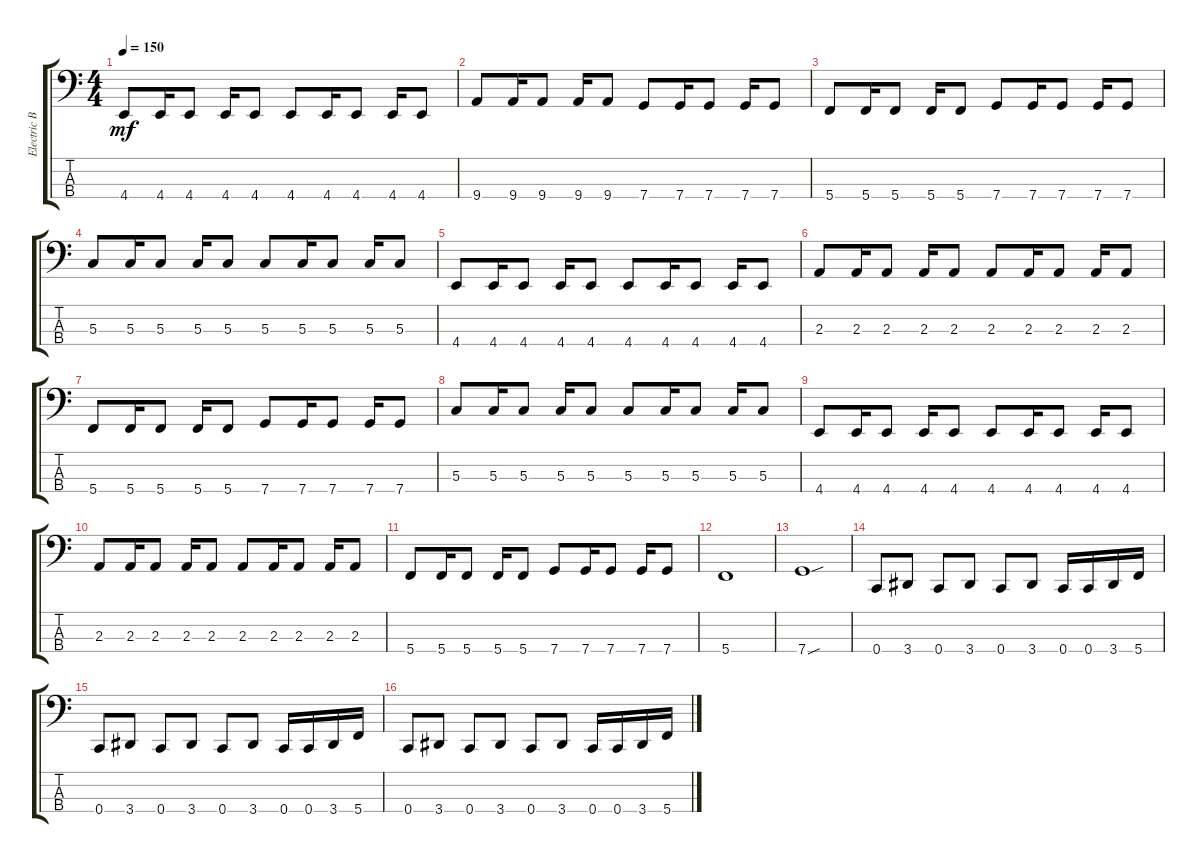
\track ("Electric Bass" "Electric B") {instrument electricbassfinger}
\staff {score tabs}
\tuning (F2 C2 G1 C1) {hide}
\ts (4 4)
\tempo 150
\clef f4
\ks c
4.4.8{dy mf} 4.4.16 4.4.8 4.4.16 4.4.8 4.4.8 4.4.16 4.4.8 4.4.16 4.4.8 |
9.4.8 9.4.16 9.4.8 9.4.16 9.4.8 7.4.8 7.4.16 7.4.8 7.4.16 7.4.8 |
5.4.8 5.4.16 5.4.8 5.4.16 5.4.8 7.4.8 7.4.16 7.4.8 7.4.16 7.4.8 |
5.3.8 5.3.16 5.3.8 5.3.16 5.3.8 5.3.8 5.3.16 5.3.8 5.3.16 5.3.8 |
4.4.8 4.4.16 4.4.8 4.4.16 4.4.8 4.4.8 4.4.16 4.4.8 4.4.16 4.4.8 |
2.3.8 2.3.16 2.3.8 2.3.16 2.3.8 2.3.8 2.3.16 2.3.8 2.3.16 2.3.8 |
5.4.8 5.4.16 5.4.8 5.4.16 5.4.8 7.4.8 7.4.16 7.4.8 7.4.16 7.4.8 |
5.3.8 5.3.16 5.3.8 5.3.16 5.3.8 5.3.8 5.3.16 5.3.8 5.3.16 5.3.8 |
4.4.8 4.4.16 4.4.8 4.4.16 4.4.8 4.4.8 4.4.16 4.4.8 4.4.16 4.4.8 |
2.3.8 2.3.16 2.3.8 2.3.16 2.3.8 2.3.8 2.3.16 2.3.8 2.3.16 2.3.8 |
5.4.8 5.4.16 5.4.8 5.4.16 5.4.8 7.4.8 7.4.16 7.4.8 7.4.16 7.4.8 |
5.4.1 |
7.4{sou}.1 |
0.4.8 3.4.8 0.4.8 3.4.8 0.4.8 3.4.8 0.4.16 0.4.16 3.4.16 5.4.16 |
0.4.8 3.4.8 0.4.8 3.4.8 0.4.8 3.4.8 0.4.16 0.4.16 3.4.16 5.4.16 |
0.4.8 3.4.8 0.4.8 3.4.8 0.4.8 3.4.8 0.4.16 0.4.16 3.4.16 5.4.16
